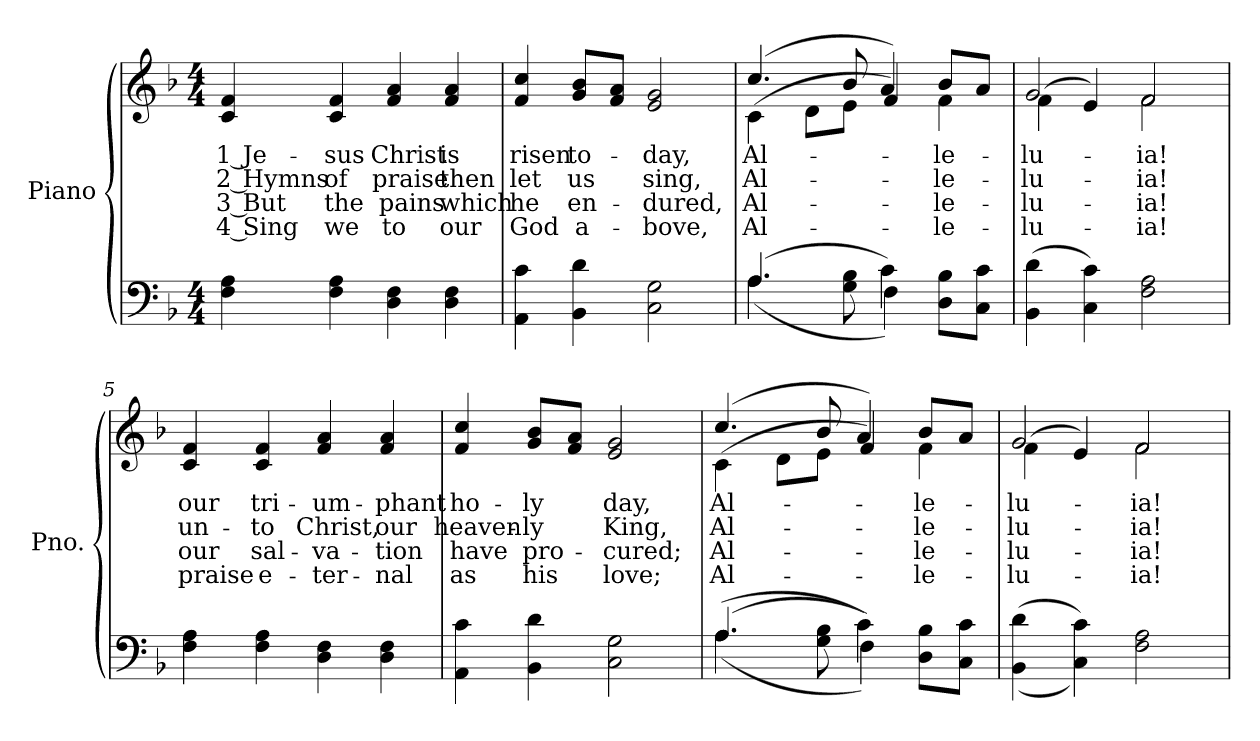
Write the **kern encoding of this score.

**kern	**kern	**text	**text	**text	**text
*part2	*part1	*part1	*part1	*part1	*part1
*staff2	*staff1	*staff1	*staff1	*staff1	*staff1
*I"Piano	*I"Piano	*	*	*	*
*I'Pno.	*I'Pno.	*	*	*	*
!!LO:PB:g=z
*clefF4	*clefG2	*	*	*	*
*k[b-]	*k[b-]	*	*	*	*
*F:	*F:	*	*	*	*
*M4/4	*M4/4	*	*	*	*
=1	=1	=1	=1	=1	=1
!	!	!LO:LY:b:color=#000000	!LO:LY:b:color=#000000	!LO:LY:b:color=#000000	!LO:LY:b:color=#000000
4Fi\ 4Ai	4ci/ 4fi	1 Je-	2 Hymns	3 But	4 Sing
!	!	!LO:LY:b:color=#000000	!LO:LY:b:color=#000000	!LO:LY:b:color=#000000	!LO:LY:b:color=#000000
4Fi\ 4Ai	4ci/ 4fi	-sus	of	the	we
!	!	!LO:LY:b:color=#000000	!LO:LY:b:color=#000000	!LO:LY:b:color=#000000	!LO:LY:b:color=#000000
4Di\ 4Fi	4fi/ 4ai	Christ	praise	pains	to
!	!	!LO:LY:b:color=#000000	!LO:LY:b:color=#000000	!LO:LY:b:color=#000000	!LO:LY:b:color=#000000
4Di\ 4Fi	4fi/ 4ai	is	then	which	our
=2	=2	=2	=2	=2	=2
!	!	!LO:LY:b:color=#000000	!LO:LY:b:color=#000000	!LO:LY:b:color=#000000	!LO:LY:b:color=#000000
4AAi\ 4ci	4fi/ 4cci	risen	let	he	God
!	!	!LO:LY:b:color=#000000	!LO:LY:b:color=#000000	!LO:LY:b:color=#000000	!LO:LY:b:color=#000000
4BB-i\ 4di	8gi/ 8b-i/L	to-	us	en-	-a-
.	8fi/ 8ai/J	.	.	.	.
!	!	!LO:LY:b:color=#000000	!LO:LY:b:color=#000000	!LO:LY:b:color=#000000	!LO:LY:b:color=#000000
2Ci\ 2Gi	2ei/ 2gi	-day,	sing,	-dured,	bove,
=3	=3	=3	=3	=3	=3
*^	*	*	*	*	*
!	!	!	!LO:LY:b:color=#000000	!LO:LY:b:color=#000000	!LO:LY:b:color=#000000	!LO:LY:b:color=#000000
*	*	*^	*	*	*	*
(4.Ai/	(4.Ai\	(4.cci/	(4ci\	Al-	Al-	Al-	-Al-
.	.	.	8di\L	.	.	.	.
8Gi\ 8B-i	8ryy	8b-i/	8ei\J	.	.	.	.
4ci\)	4Fi\)	4ai/)	4fi/)	.	.	.	.
!	!	!	!	!LO:LY:b:color=#000000	!LO:LY:b:color=#000000	!LO:LY:b:color=#000000	!LO:LY:b:color=#000000
8Di\ 8B-i\L	4ryy	8b-i/L	4fi\	-le-	-le-	-le-	-le-
8Ci\ 8ci\J	.	8ai/J	.	.	.	.	.
*v	*v	*	*	*	*	*	*
=4	=4	=4	=4	=4	=4	=4
!	!	!	!LO:LY:b:color=#000000	!LO:LY:b:color=#000000	!LO:LY:b:color=#000000	!LO:LY:b:color=#000000
(4BB-i\ 4di	2gi/	(4fi\	-lu-	-lu-	-lu-	-lu-
4Ci\ 4ci)	.	4ei/)	.	.	.	.
!	!	!	!LO:LY:b:color=#000000	!LO:LY:b:color=#000000	!LO:LY:b:color=#000000	!LO:LY:b:color=#000000
2Fi\ 2Ai	2fi/	2fi\	-ia!	-ia!	-ia!	ia!
*	*v	*v	*	*	*	*
!!LO:LB:g=z
=5	=5	=5	=5	=5	=5
*	*^	*	*	*	*
!	!	!	!LO:LY:b:color=#000000	!LO:LY:b:color=#000000	!LO:LY:b:color=#000000	!LO:LY:b:color=#000000
*	*v	*v	*	*	*	*
4Fi\ 4Ai	4ci/ 4fi	our	un-	our	praise
!	!	!LO:LY:b:color=#000000	!LO:LY:b:color=#000000	!LO:LY:b:color=#000000	!LO:LY:b:color=#000000
4Fi\ 4Ai	4ci/ 4fi	tri-	-to	sal-	-e-
!	!	!LO:LY:b:color=#000000	!LO:LY:b:color=#000000	!LO:LY:b:color=#000000	!LO:LY:b:color=#000000
4Di\ 4Fi	4fi/ 4ai	-um-	Christ,	-va-	-ter-
!	!	!LO:LY:b:color=#000000	!LO:LY:b:color=#000000	!LO:LY:b:color=#000000	!LO:LY:b:color=#000000
4Di\ 4Fi	4fi/ 4ai	-phant	our	-tion	nal
=6	=6	=6	=6	=6	=6
!	!	!LO:LY:b:color=#000000	!LO:LY:b:color=#000000	!LO:LY:b:color=#000000	!LO:LY:b:color=#000000
4AAi\ 4ci	4fi/ 4cci	ho-	heaven-	have	as
!	!	!LO:LY:b:color=#000000	!LO:LY:b:color=#000000	!LO:LY:b:color=#000000	!LO:LY:b:color=#000000
4BB-i\ 4di	8gi/ 8b-i/L	-ly	-ly	pro-	-his
.	8fi/ 8ai/J	.	.	.	.
!	!	!LO:LY:b:color=#000000	!LO:LY:b:color=#000000	!LO:LY:b:color=#000000	!LO:LY:b:color=#000000
2Ci\ 2Gi	2ei/ 2gi	day,	King,	cured;	love;
=7	=7	=7	=7	=7	=7
*^	*	*	*	*	*
!	!	!	!LO:LY:b:color=#000000	!LO:LY:b:color=#000000	!LO:LY:b:color=#000000	!LO:LY:b:color=#000000
*	*	*^	*	*	*	*
(4.Ai/	((4.Ai\	(4.cci/	(4ci\	Al-	Al-	Al-	-Al-
.	.	.	8di\L	.	.	.	.
8Gi\ 8B-i	8ryy	8b-i/	8ei\J	.	.	.	.
4ci\)	4Fi\))	4ai/)	4fi/)	.	.	.	.
!	!	!	!	!LO:LY:b:color=#000000	!LO:LY:b:color=#000000	!LO:LY:b:color=#000000	!LO:LY:b:color=#000000
8Di\ 8B-i\L	4ryy	8b-i/L	4fi\	-le-	-le-	-le-	-le-
8Ci\ 8ci\J	.	8ai/J	.	.	.	.	.
*v	*v	*	*	*	*	*	*
=8	=8	=8	=8	=8	=8	=8
!	!	!	!LO:LY:b:color=#000000	!LO:LY:b:color=#000000	!LO:LY:b:color=#000000	!LO:LY:b:color=#000000
((4BB-i\ 4di	2gi/	(4fi\	-lu-	-lu-	-lu-	-lu-
4Ci\ 4ci))	.	4ei/)	.	.	.	.
!	!	!	!LO:LY:b:color=#000000	!LO:LY:b:color=#000000	!LO:LY:b:color=#000000	!LO:LY:b:color=#000000
2Fi\ 2Ai	2fi/	2fi\	-ia!	-ia!	-ia!	ia!
*	*v	*v	*	*	*	*
=	=	=	=	=	=
*-	*-	*-	*-	*-	*-
